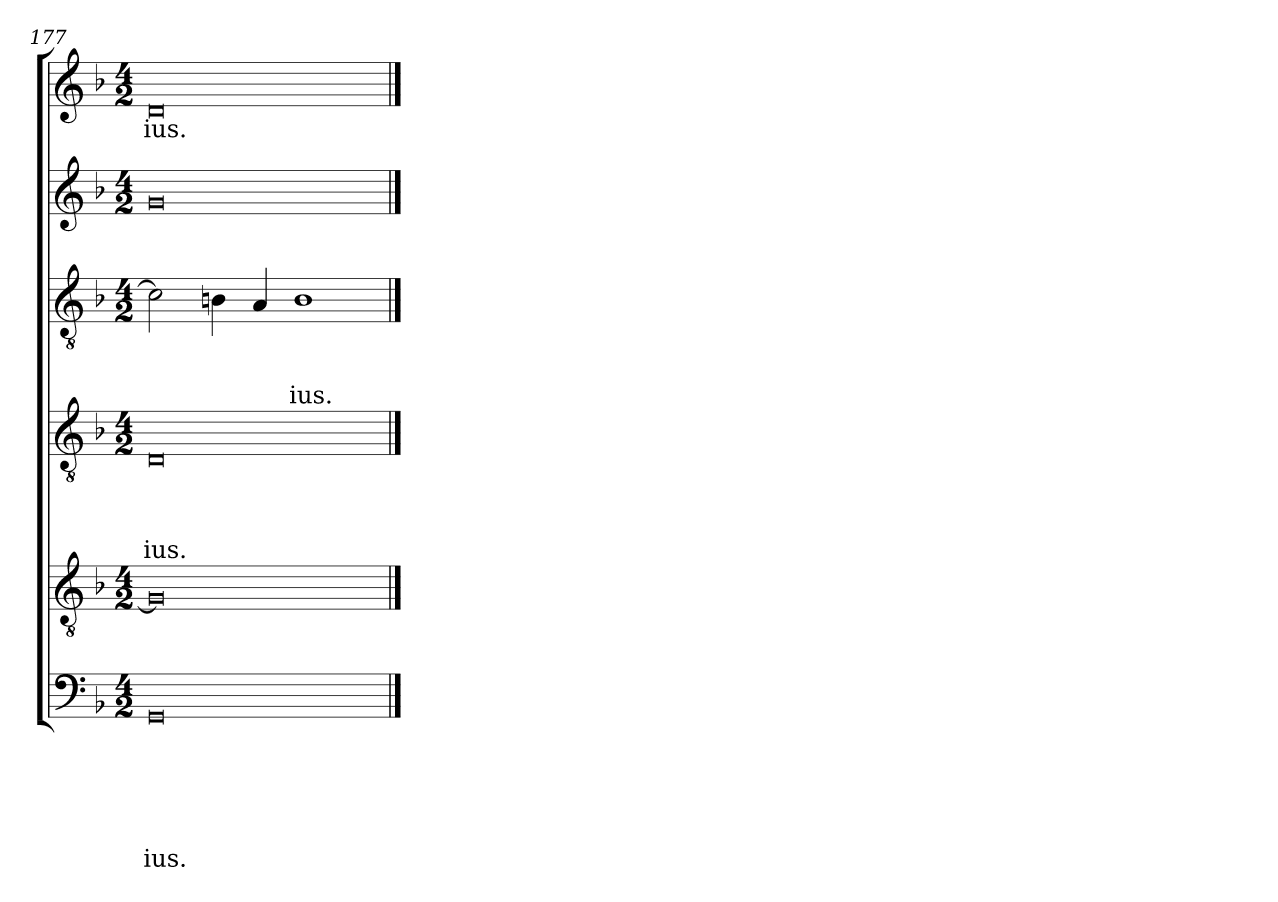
**kern	**text	**text	**text	**text	**text	**text	**kern	**kern	**text	**text	**text	**text	**kern	**text	**text	**text	**kern	**kern	**text
*part6	*part6	*part6	*part6	*part6	*part6	*part6	*part5	*part4	*part4	*part4	*part4	*part4	*part3	*part3	*part3	*part3	*part2	*part1	*part1
*staff6	*staff6	*staff6	*staff6	*staff6	*staff6	*staff6	*staff5	*staff4	*staff4	*staff4	*staff4	*staff4	*staff3	*staff3	*staff3	*staff3	*staff2	*staff1	*staff1
*clefF4	*	*	*	*	*	*	*clefGv2	*clefGv2	*	*	*	*	*clefGv2	*	*	*	*clefG2	*clefG2	*
*k[b-]	*	*	*	*	*	*	*k[b-]	*k[b-]	*	*	*	*	*k[b-]	*	*	*	*k[b-]	*k[b-]	*
*F:	*	*	*	*	*	*	*F:	*F:	*	*	*	*	*F:	*	*	*	*F:	*F:	*
*M4/2	*	*	*	*	*	*	*M4/2	*M4/2	*	*	*	*	*M4/2	*	*	*	*M4/2	*M4/2	*
=177	=177	=177	=177	=177	=177	=177	=177	=177	=177	=177	=177	=177	=177	=177	=177	=177	=177	=177	=177
!	!	!	!	!	!	!LO:LY:b	!	!	!	!	!	!LO:LY:b	!	!	!	!	!	!	!LO:LY:b
0GG	.	.	.	.	.	-ius.	0G]	0D	.	.	.	-ius.	2c\]	.	.	.	0g	0d	-ius.
.	.	.	.	.	.	.	.	.	.	.	.	.	4Bn\	.	.	.	.	.	.
.	.	.	.	.	.	.	.	.	.	.	.	.	4A/	.	.	.	.	.	.
!	!	!	!	!	!	!	!	!	!	!	!	!	!	!	!	!LO:LY:b	!	!	!
.	.	.	.	.	.	.	.	.	.	.	.	.	1B	.	.	-ius.	.	.	.
==	==	==	==	==	==	==	==	==	==	==	==	==	==	==	==	==	==	==	==
*-	*-	*-	*-	*-	*-	*-	*-	*-	*-	*-	*-	*-	*-	*-	*-	*-	*-	*-	*-
